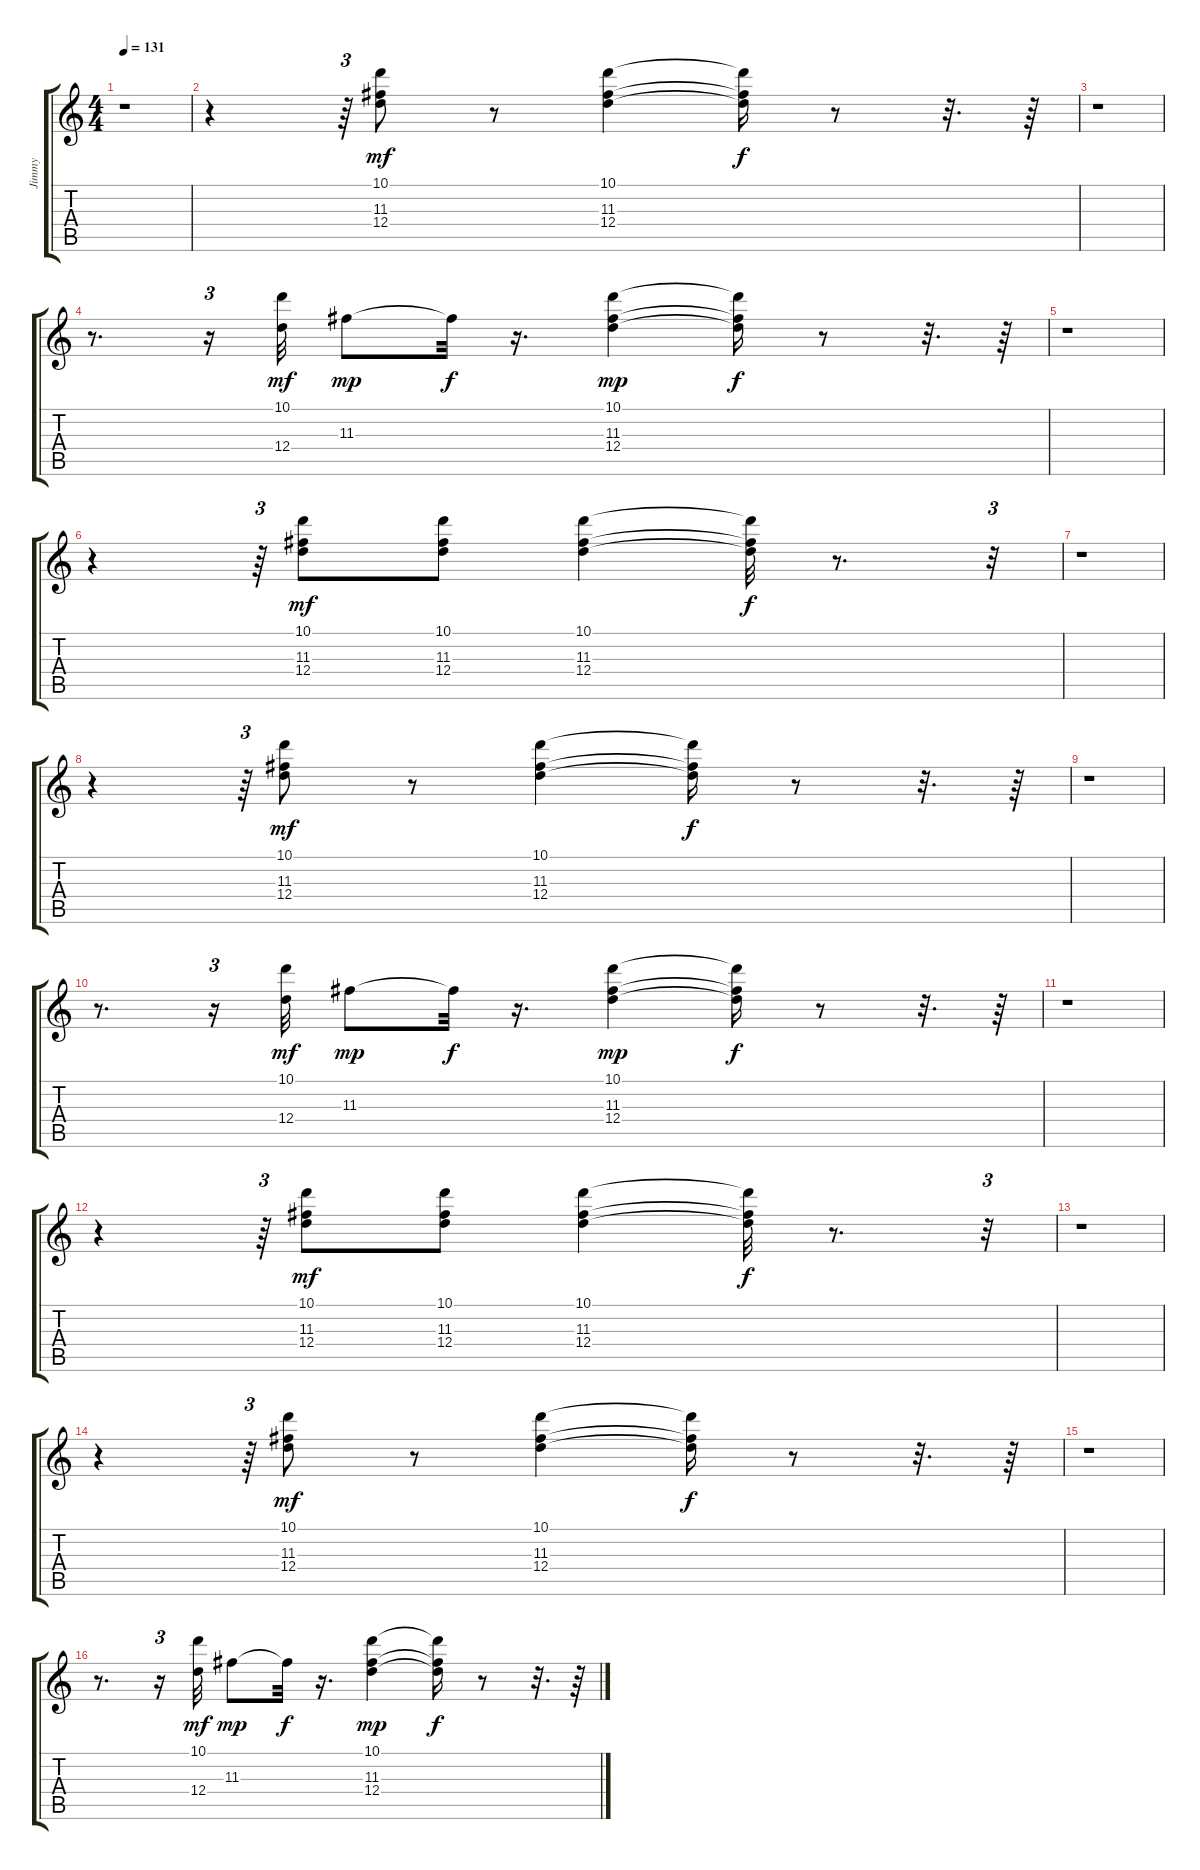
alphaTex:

\track ("Jimmy" "Jimmy") {instrument acousticguitarsteel}
\staff {score tabs}
\tuning (E4 B3 G3 D3 A2 E2) {hide}
\ts (4 4)
\tempo 131
\clef g2
\ks c
r.1{dy f} |
r.4 r.64{tu (3 2)} (10.1 11.3 12.4).8{dy mf} r.8 (10.1 11.3 12.4).4 (10.1{t} 11.3{t} 12.4{t}).16{dy f} r.8 r.32{d} r.64 |
r.1 |
r.8{d} r.16{tu (3 2)} (10.1 12.4).32{dy mf} 11.3.8{dy mp} 11.3{t}.32{dy f} r.16{d} (10.1 11.3 12.4).4{dy mp} (10.1{t} 11.3{t} 12.4{t}).16{dy f} r.8 r.32{d} r.64 |
r.1 |
r.4 r.64{tu (3 2)} (10.1 11.3 12.4).8{dy mf} (10.1 11.3 12.4).8 (10.1 11.3 12.4).4 (10.1{t} 11.3{t} 12.4{t}).32{dy f} r.8{d} r.32{tu (3 2)} |
r.1 |
r.4 r.64{tu (3 2)} (10.1 11.3 12.4).8{dy mf} r.8 (10.1 11.3 12.4).4 (10.1{t} 11.3{t} 12.4{t}).16{dy f} r.8 r.32{d} r.64 |
r.1 |
r.8{d} r.16{tu (3 2)} (10.1 12.4).32{dy mf} 11.3.8{dy mp} 11.3{t}.32{dy f} r.16{d} (10.1 11.3 12.4).4{dy mp} (10.1{t} 11.3{t} 12.4{t}).16{dy f} r.8 r.32{d} r.64 |
r.1 |
r.4 r.64{tu (3 2)} (10.1 11.3 12.4).8{dy mf} (10.1 11.3 12.4).8 (10.1 11.3 12.4).4 (10.1{t} 11.3{t} 12.4{t}).32{dy f} r.8{d} r.32{tu (3 2)} |
r.1 |
r.4 r.64{tu (3 2)} (10.1 11.3 12.4).8{dy mf} r.8 (10.1 11.3 12.4).4 (10.1{t} 11.3{t} 12.4{t}).16{dy f} r.8 r.32{d} r.64 |
r.1 |
r.8{d} r.16{tu (3 2)} (10.1 12.4).32{dy mf} 11.3.8{dy mp} 11.3{t}.32{dy f} r.16{d} (10.1 11.3 12.4).4{dy mp} (10.1{t} 11.3{t} 12.4{t}).16{dy f} r.8 r.32{d} r.64
